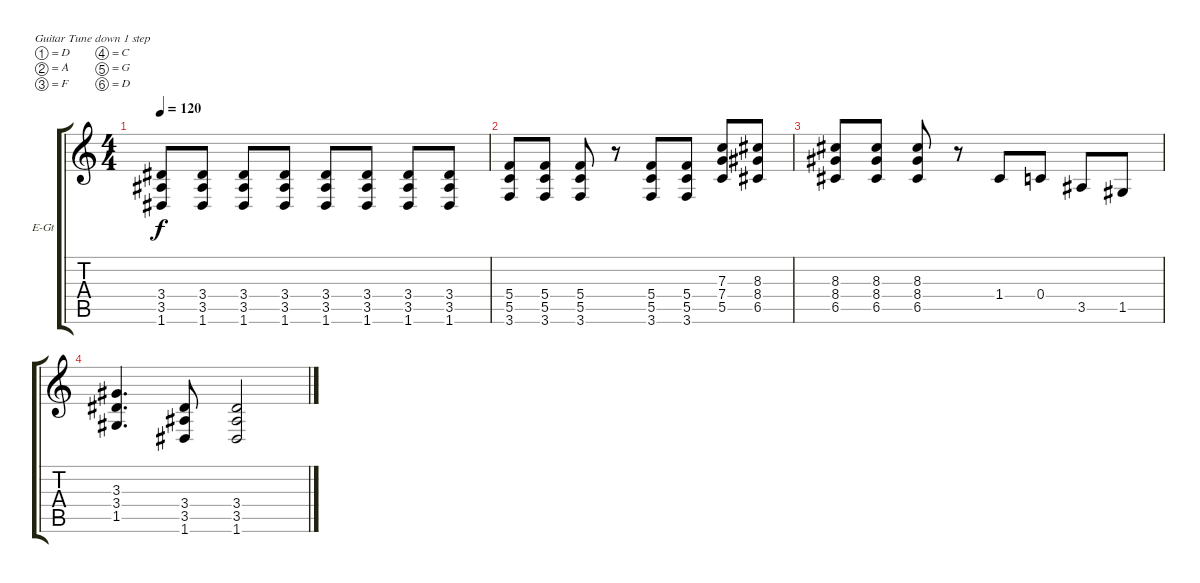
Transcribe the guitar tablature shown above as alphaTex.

\bracketExtendMode groupsimilarinstruments
\firstSystemTrackNameOrientation horizontal
\otherSystemsTrackNameOrientation horizontal
\track ("S. Paeth - Rhythm Guitar" "E-Gt") {instrument overdrivenguitar}
\staff {score tabs}
\tuning (D4 A3 F3 C3 G2 D2)
\ts (4 4)
\tempo 120
\clef g2
\ks c
(3.4 3.5 1.6).8{dy f} (3.4 3.5 1.6).8 (3.4 3.5 1.6).8 (3.4 3.5 1.6).8 (3.4 3.5 1.6).8 (3.4 3.5 1.6).8 (3.4 3.5 1.6).8 (3.4 3.5 1.6).8 |
(5.4 5.5 3.6).8 (5.4 5.5 3.6).8 (5.4 5.5 3.6).8 r.8 (5.4 5.5 3.6).8 (5.4 5.5 3.6).8 (5.5 7.4 7.3).8 (6.5 8.4 8.3).8 |
(8.3 8.4 6.5).8 (8.3 8.4 6.5).8 (8.3 8.4 6.5).8 r.8 1.4.8 0.4.8 3.5.8 1.5.8 |
(3.4 1.5 3.3).4{d} (3.4 3.5 1.6).8 (3.4 3.5 1.6).2
